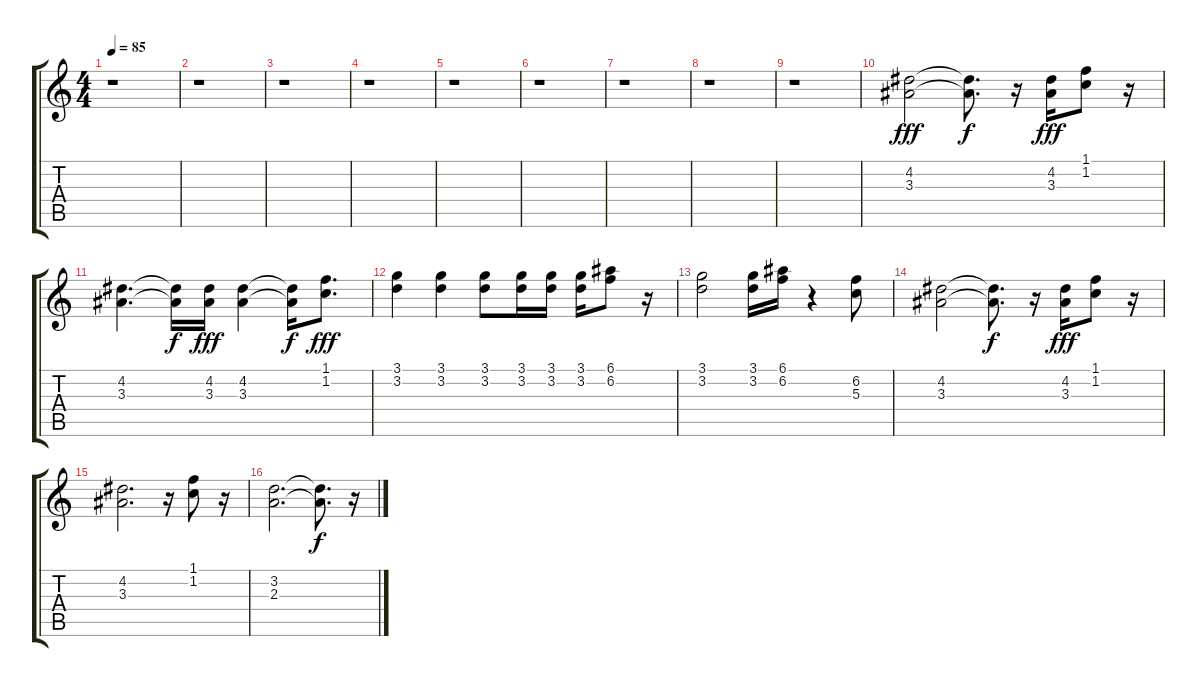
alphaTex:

\track "" {instrument distortionguitar}
\staff {score tabs}
\tuning (E4 B3 G3 D3 A2 E2) {hide}
\ts (4 4)
\tempo 85
\clef g2
\ks c
r.1{dy fff} |
r.1 |
r.1 |
r.1 |
r.1 |
r.1 |
r.1 |
r.1 |
r.1 |
(4.2 3.3).2 (4.2{t} 3.3{t}).8{d dy f} r.16 (4.2 3.3).16{dy fff} (1.1 1.2).8 r.16 |
(4.2 3.3).4{d} (4.2{t} 3.3{t}).16{dy f} (4.2 3.3).16{dy fff} (4.2 3.3).4 (4.2{t} 3.3{t}).16{dy f} (1.1 1.2).8{d dy fff} |
(3.1 3.2).4 (3.1 3.2).4 (3.1 3.2).8 (3.1 3.2).16 (3.1 3.2).16 (3.1 3.2).16 (6.1 6.2).8 r.16 |
(3.1 3.2).2 (3.1 3.2).16 (6.1 6.2).16 r.4 (6.2 5.3).8 |
(4.2 3.3).2 (4.2{t} 3.3{t}).8{d dy f} r.16 (4.2 3.3).16{dy fff} (1.1 1.2).8 r.16 |
(4.2 3.3).2{d} r.16 (1.1 1.2).8 r.16 |
(3.2 2.3).2{d} (3.2{t} 2.3{t}).8{d dy f} r.16
